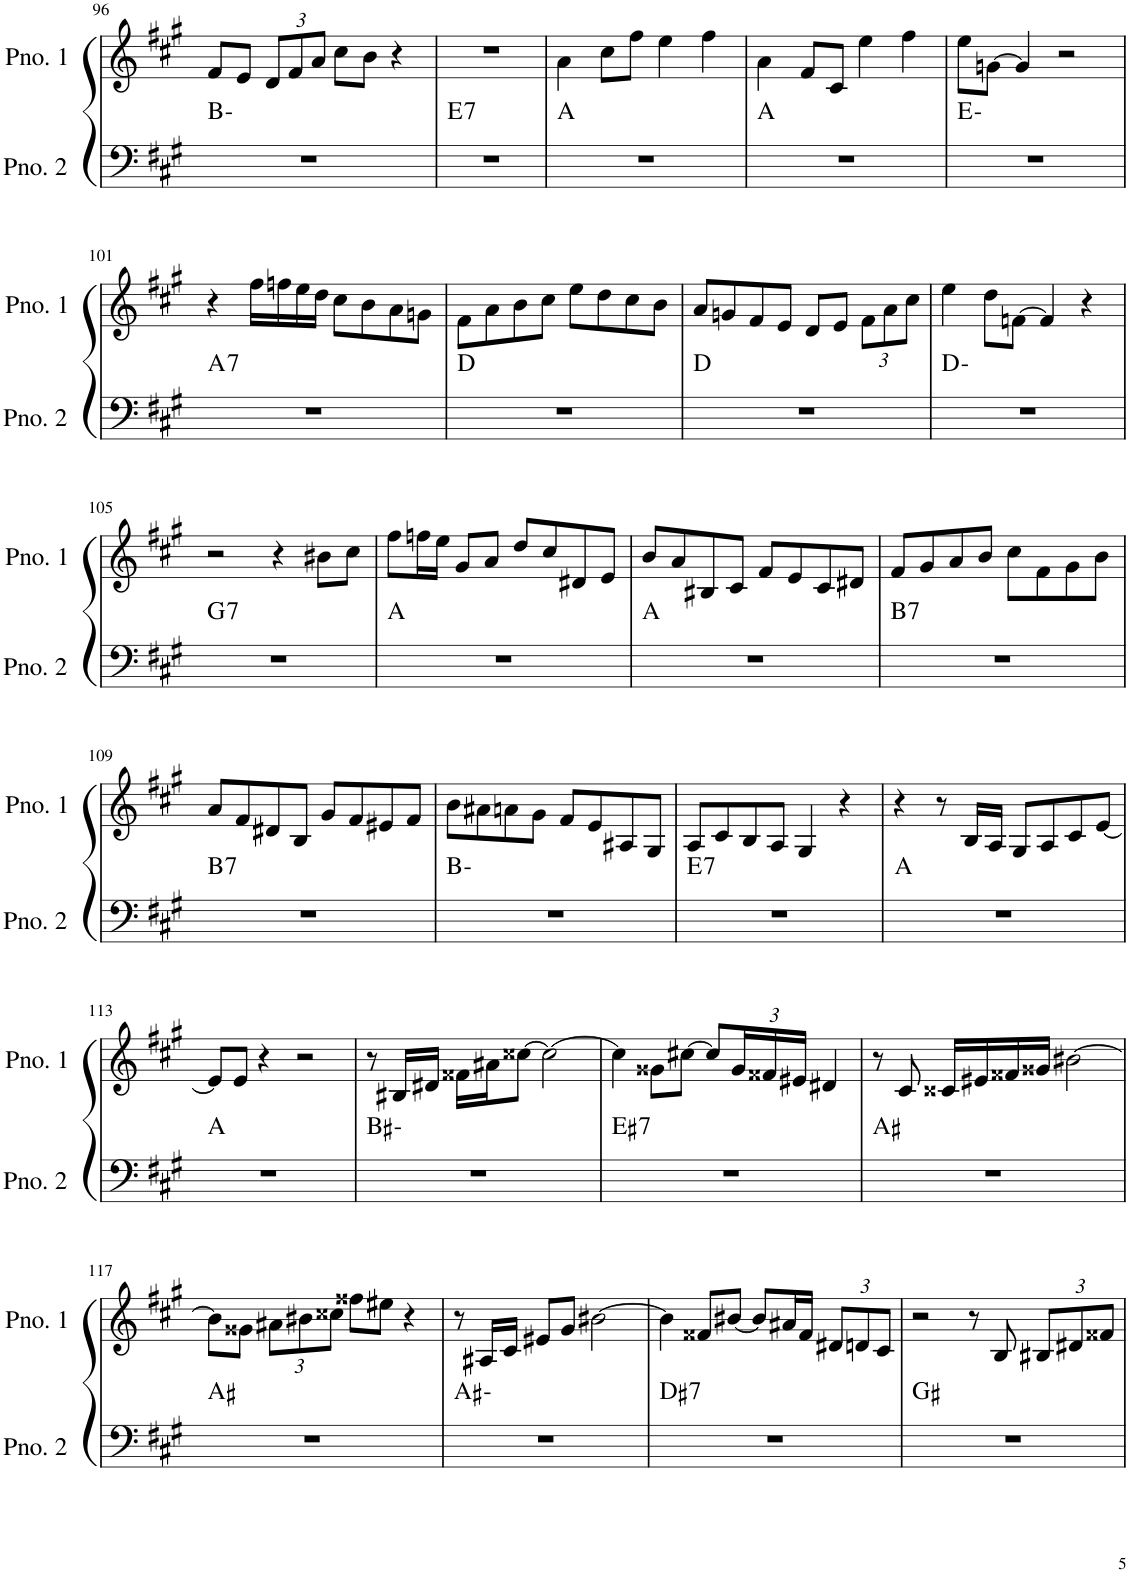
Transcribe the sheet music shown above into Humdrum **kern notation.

**kern	**harte	**kern
*part2	*part2	*part1
*staff2	*	*staff1
*I"ピアノ 2	*	*I"ピアノ 1
!!LO:PB:g=z
*clefF4	*	*clefG2
*k[f#c#g#]	*	*k[f#c#g#]
*M4/4	*	*M4/4
=96	=96	=96
1r	B:min	8f#/L
.	.	8e/J
*	*	*Xbrackettup
.	.	12d/L
.	.	12f#/
.	.	12a/J
.	.	8cc#\L
.	.	8b\J
.	.	4r
=97	=97	=97
!	!LO:H:kt=7	!
1r	E:7	1r
=98	=98	=98
1r	A:maj	4a\
.	.	8cc#\L
.	.	8ff#\J
.	.	4ee\
.	.	4ff#\
=99	=99	=99
1r	A:maj	4a\
.	.	8f#/L
.	.	8c#/J
.	.	4ee\
.	.	4ff#\
=100	=100	=100
1r	E:min	8ee\L
.	.	[8gn\J
.	.	4g/]
.	.	2r
!!LO:LB:g=z
=101	=101	=101
!	!LO:H:kt=7	!
1r	A:7	4r
.	.	16ff#\LL
.	.	16ffn\
.	.	16ee\
.	.	16dd\JJ
.	.	8cc#\L
.	.	8b\
.	.	8a\
.	.	8gn\J
=102	=102	=102
1r	D:maj	8f#\L
.	.	8a\
.	.	8b\
.	.	8cc#\J
.	.	8ee\L
.	.	8dd\
.	.	8cc#\
.	.	8b\J
=103	=103	=103
1r	D:maj	8a/L
.	.	8gn/
.	.	8f#/
.	.	8e/J
.	.	8d/L
.	.	8e/J
.	.	12f#\L
.	.	12a\
.	.	12cc#\J
=104	=104	=104
1r	D:min	4ee\
.	.	8dd\L
.	.	[8fn\J
.	.	4f/]
.	.	4r
!!LO:LB:g=z
=105	=105	=105
!	!LO:H:kt=7	!
1r	G:7	2r
.	.	4r
.	.	8b#X\L
.	.	8cc#\J
=106	=106	=106
1r	A:maj	8ff#\L
.	.	16ffn\L
.	.	16ee\JJ
.	.	8g#/L
.	.	8a/J
.	.	8dd/L
.	.	8cc#/
.	.	8d#X/
.	.	8e/J
=107	=107	=107
1r	A:maj	8b/L
.	.	8a/
.	.	8B#X/
.	.	8c#/J
.	.	8f#/L
.	.	8e/
.	.	8c#/
.	.	8d#X/J
=108	=108	=108
!	!LO:H:kt=7	!
1r	B:7	8f#/L
.	.	8g#/
.	.	8a/
.	.	8b/J
.	.	8cc#\L
.	.	8f#\
.	.	8g#\
.	.	8b\J
!!LO:LB:g=z
=109	=109	=109
!	!LO:H:kt=7	!
1r	B:7	8a/L
.	.	8f#/
.	.	8d#X/
.	.	8B/J
.	.	8g#/L
.	.	8f#/
.	.	8e#X/
.	.	8f#/J
=110	=110	=110
1r	B:min	8b\L
.	.	8a#X\
.	.	8an\
.	.	8g#\J
.	.	8f#/L
.	.	8e/
.	.	8A#X/
.	.	8G#/J
=111	=111	=111
!	!LO:H:kt=7	!
1r	E:7	8A/L
.	.	8c#/
.	.	8B/
.	.	8A/J
.	.	4G#/
.	.	4r
=112	=112	=112
1r	A:maj	4r
.	.	8r
.	.	16B/LL
.	.	16A/JJ
.	.	8G#/L
.	.	8A/
.	.	8c#/
.	.	[8e/J
!!LO:LB:g=z
=113	=113	=113
1r	A:maj	8e/L]
.	.	8e/J
.	.	4r
.	.	2r
=114	=114	=114
1r	B#:min	8r
.	.	16B#X/LL
.	.	16d#X/JJ
.	.	16f##X\LL
.	.	16a#X\J
.	.	[8cc##X\J
.	.	2cc##\_
=115	=115	=115
!	!LO:H:kt=7	!
1r	E#:7	4cc##\]
.	.	8g##X\L
.	.	[8cc#X\J
.	.	8cc#/L]
.	.	24g##/L
.	.	24f##X/
.	.	24e#X/JJ
.	.	4d#X/
=116	=116	=116
1r	A#:maj	8r
.	.	8c#/
.	.	16c##X/LL
.	.	16e#X/
.	.	16f##X/
.	.	16g##X/JJ
.	.	[2b#X\
!!LO:LB:g=z
=117	=117	=117
1r	A#:maj	8b#\L]
.	.	8g##X\J
.	.	12a#X\L
.	.	12b#X\
.	.	12cc##X\J
.	.	8ff##X\L
.	.	8ee#X\J
.	.	4r
=118	=118	=118
1r	A#:min	8r
.	.	16A#X/LL
.	.	16c#/JJ
.	.	8e#X/L
.	.	8g#/J
.	.	[2b#X\
=119	=119	=119
!	!LO:H:kt=7	!
1r	D#:7	4b#\]
.	.	8f##X/L
.	.	[8b#X/J
.	.	8b#/L]
.	.	16a#X/L
.	.	16f##/JJ
.	.	12d#X/L
.	.	12dn/
.	.	12c#/J
=120	=120	=120
1r	G#:maj	2r
.	.	8r
.	.	8B/
.	.	12B#X/L
.	.	12d#X/
.	.	12f##X/J
=	=	=
*-	*-	*-
